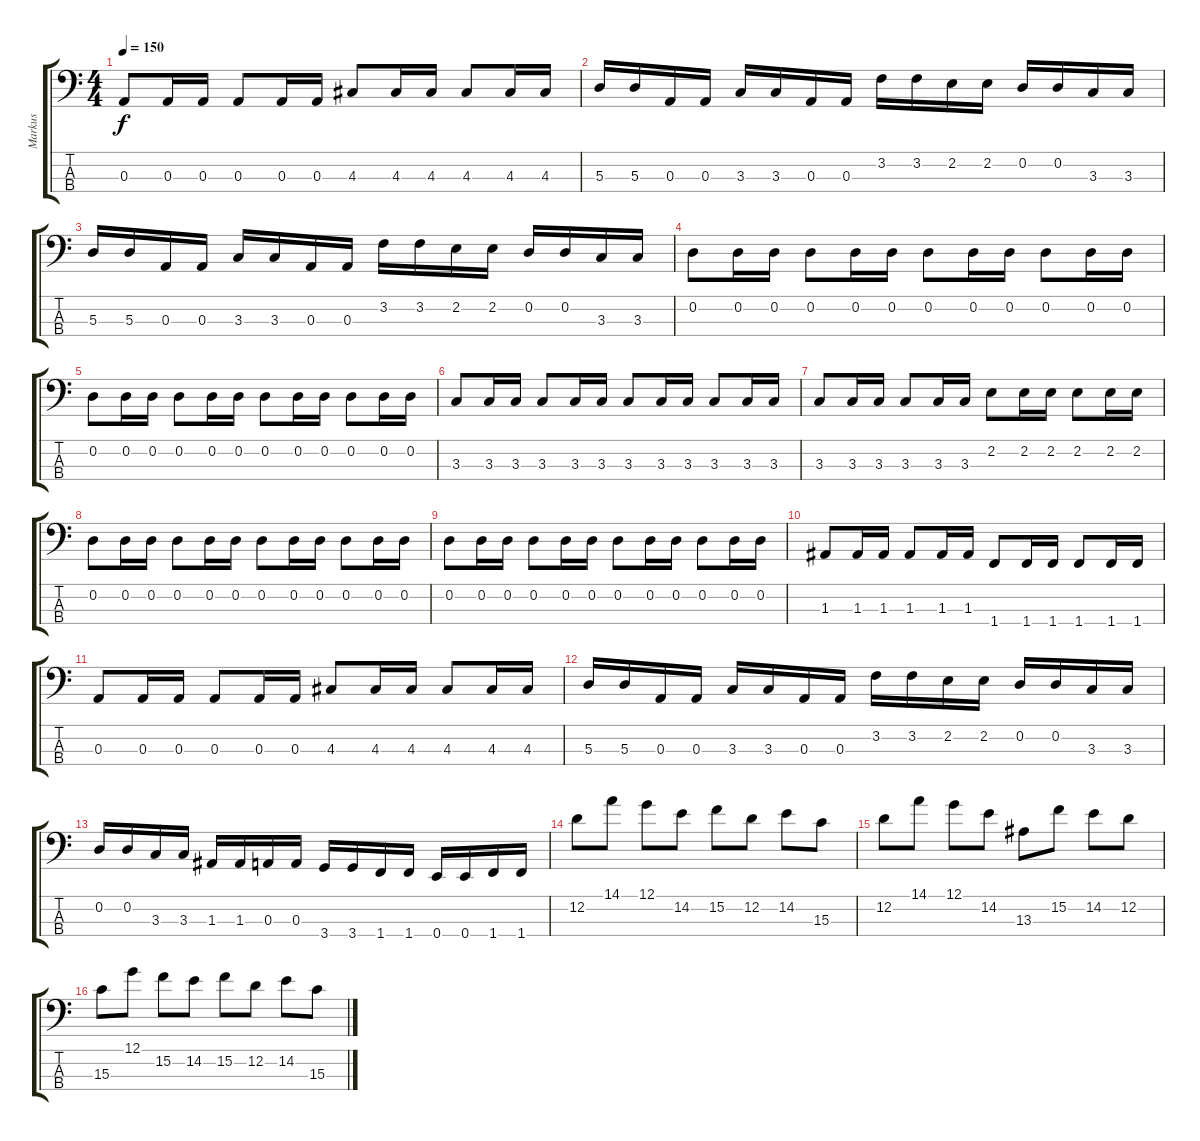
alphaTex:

\track ("Markus" "Markus") {instrument electricbassfinger}
\staff {score tabs}
\tuning (G2 D2 A1 E1) {hide}
\ts (4 4)
\tempo 150
\clef f4
\ks c
0.3.8{dy f} 0.3.16 0.3.16 0.3.8 0.3.16 0.3.16 4.3.8 4.3.16 4.3.16 4.3.8 4.3.16 4.3.16 |
5.3.16 5.3.16 0.3.16 0.3.16 3.3.16 3.3.16 0.3.16 0.3.16 3.2.16 3.2.16 2.2.16 2.2.16 0.2.16 0.2.16 3.3.16 3.3.16 |
5.3.16 5.3.16 0.3.16 0.3.16 3.3.16 3.3.16 0.3.16 0.3.16 3.2.16 3.2.16 2.2.16 2.2.16 0.2.16 0.2.16 3.3.16 3.3.16 |
0.2.8 0.2.16 0.2.16 0.2.8 0.2.16 0.2.16 0.2.8 0.2.16 0.2.16 0.2.8 0.2.16 0.2.16 |
0.2.8 0.2.16 0.2.16 0.2.8 0.2.16 0.2.16 0.2.8 0.2.16 0.2.16 0.2.8 0.2.16 0.2.16 |
3.3.8 3.3.16 3.3.16 3.3.8 3.3.16 3.3.16 3.3.8 3.3.16 3.3.16 3.3.8 3.3.16 3.3.16 |
3.3.8 3.3.16 3.3.16 3.3.8 3.3.16 3.3.16 2.2.8 2.2.16 2.2.16 2.2.8 2.2.16 2.2.16 |
0.2.8 0.2.16 0.2.16 0.2.8 0.2.16 0.2.16 0.2.8 0.2.16 0.2.16 0.2.8 0.2.16 0.2.16 |
0.2.8 0.2.16 0.2.16 0.2.8 0.2.16 0.2.16 0.2.8 0.2.16 0.2.16 0.2.8 0.2.16 0.2.16 |
1.3.8 1.3.16 1.3.16 1.3.8 1.3.16 1.3.16 1.4.8 1.4.16 1.4.16 1.4.8 1.4.16 1.4.16 |
0.3.8 0.3.16 0.3.16 0.3.8 0.3.16 0.3.16 4.3.8 4.3.16 4.3.16 4.3.8 4.3.16 4.3.16 |
5.3.16 5.3.16 0.3.16 0.3.16 3.3.16 3.3.16 0.3.16 0.3.16 3.2.16 3.2.16 2.2.16 2.2.16 0.2.16 0.2.16 3.3.16 3.3.16 |
0.2.16 0.2.16 3.3.16 3.3.16 1.3.16 1.3.16 0.3.16 0.3.16 3.4.16 3.4.16 1.4.16 1.4.16 0.4.16 0.4.16 1.4.16 1.4.16 |
12.2.8 14.1.8 12.1.8 14.2.8 15.2.8 12.2.8 14.2.8 15.3.8 |
12.2.8 14.1.8 12.1.8 14.2.8 13.3.8 15.2.8 14.2.8 12.2.8 |
15.3.8 12.1.8 15.2.8 14.2.8 15.2.8 12.2.8 14.2.8 15.3.8
